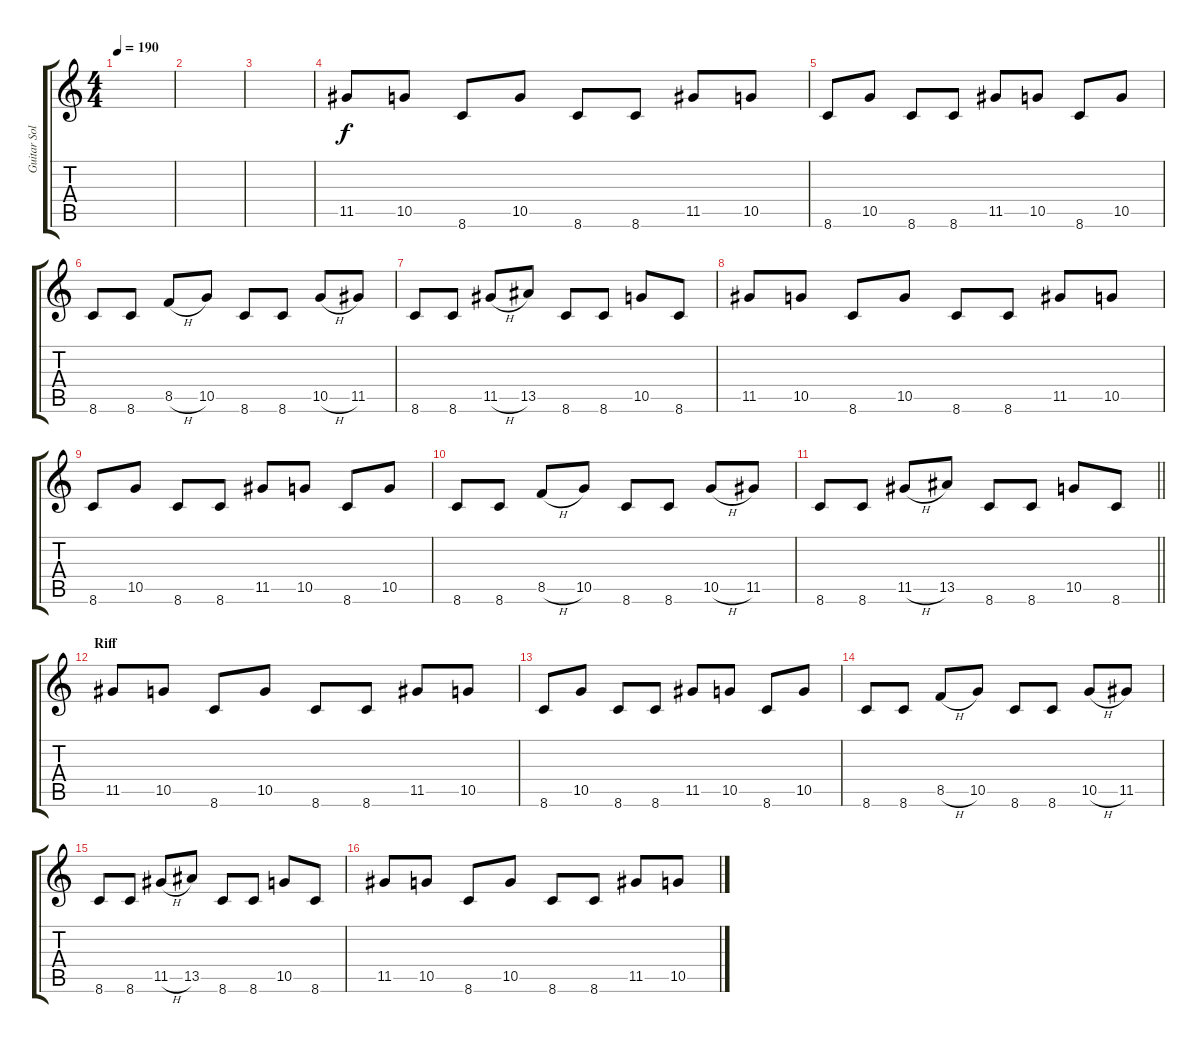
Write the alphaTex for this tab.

\track ("Guitar Solo A" "Guitar Sol") {instrument distortionguitar}
\staff {score tabs}
\tuning (E4 B3 G3 D3 A2 E2) {hide}
\ts (4 4)
\tempo 190
\clef g2
\ks c
|
|
|
11.5.8 10.5.8 8.6.8 10.5.8 8.6.8 8.6.8 11.5.8 10.5.8 |
8.6.8 10.5.8 8.6.8 8.6.8 11.5.8 10.5.8 8.6.8 10.5.8 |
8.6.8 8.6.8 8.5{h}.8 10.5.8 8.6.8 8.6.8 10.5{h}.8 11.5.8 |
8.6.8 8.6.8 11.5{h}.8 13.5.8 8.6.8 8.6.8 10.5.8 8.6.8 |
11.5.8 10.5.8 8.6.8 10.5.8 8.6.8 8.6.8 11.5.8 10.5.8 |
8.6.8 10.5.8 8.6.8 8.6.8 11.5.8 10.5.8 8.6.8 10.5.8 |
8.6.8 8.6.8 8.5{h}.8 10.5.8 8.6.8 8.6.8 10.5{h}.8 11.5.8 |
\barLineRight lightlight
8.6.8 8.6.8 11.5{h}.8 13.5.8 8.6.8 8.6.8 10.5.8 8.6.8 |
\section ("" "Riff")
11.5.8 10.5.8 8.6.8 10.5.8 8.6.8 8.6.8 11.5.8 10.5.8 |
8.6.8 10.5.8 8.6.8 8.6.8 11.5.8 10.5.8 8.6.8 10.5.8 |
8.6.8 8.6.8 8.5{h}.8 10.5.8 8.6.8 8.6.8 10.5{h}.8 11.5.8 |
8.6.8 8.6.8 11.5{h}.8 13.5.8 8.6.8 8.6.8 10.5.8 8.6.8 |
11.5.8 10.5.8 8.6.8 10.5.8 8.6.8 8.6.8 11.5.8 10.5.8
